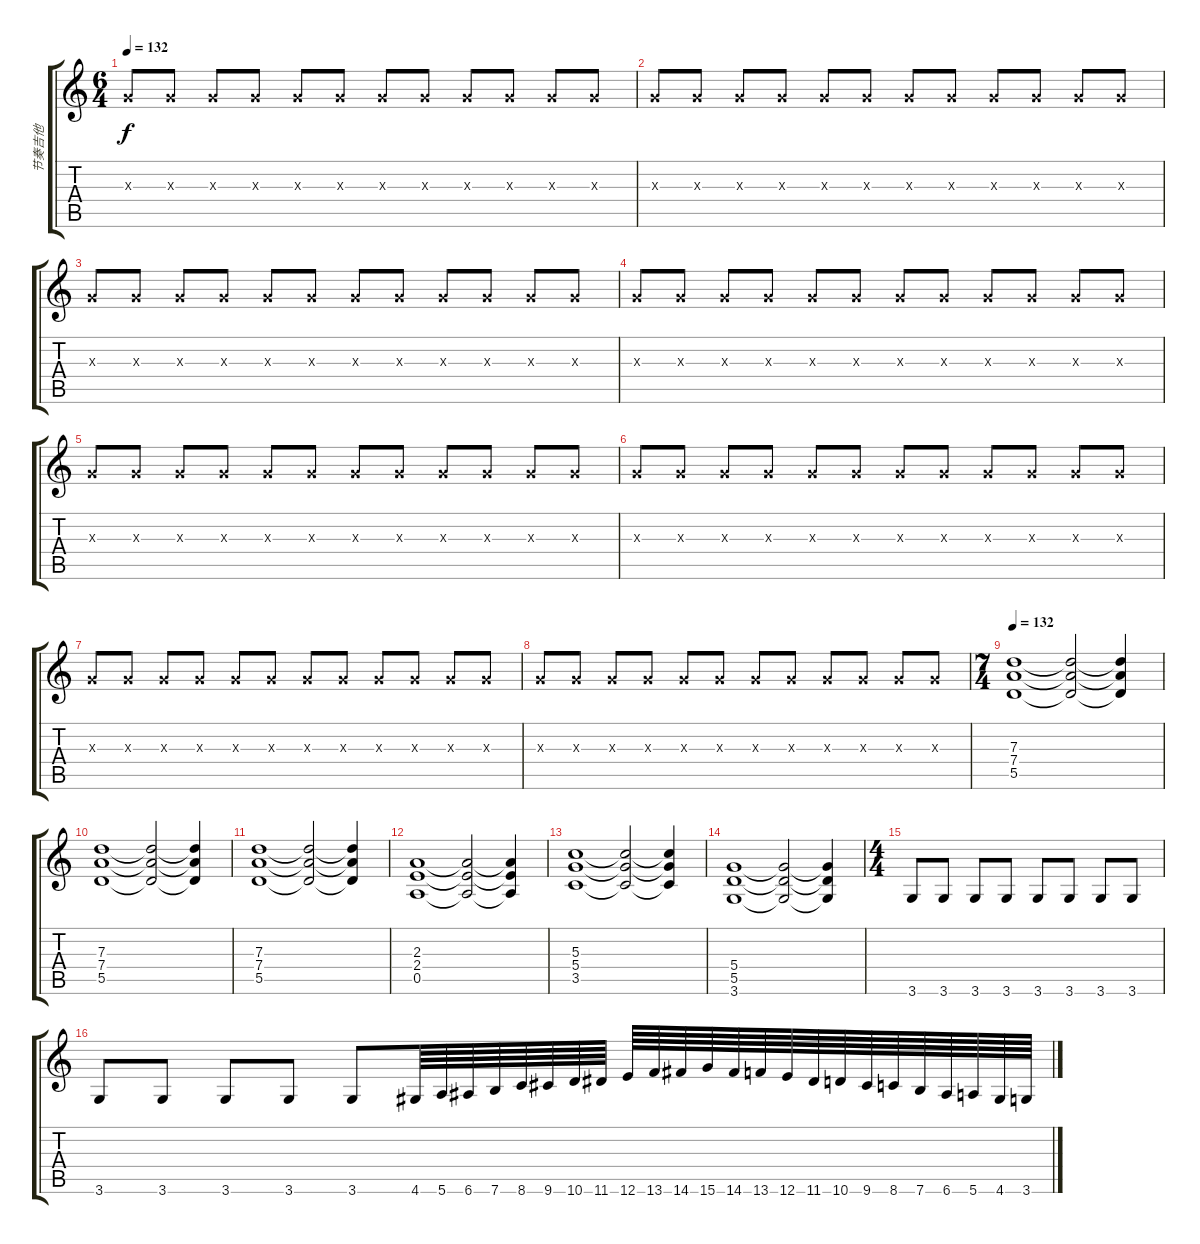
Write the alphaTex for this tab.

\track ("节奏吉他" "节奏吉他") {instrument distortionguitar}
\staff {score tabs}
\tuning (E4 B3 G3 D3 A2 E2) {hide}
\ts (6 4)
\tempo 132
\tempo 50
\tempo 126
\tempo 132
\clef g2
\ks c
0.3{x}.8{dy f volume 8 instrument electricguitarclean} 0.3{x}.8 0.3{x}.8 0.3{x}.8 0.3{x}.8 0.3{x}.8 0.3{x}.8 0.3{x}.8 0.3{x}.8 0.3{x}.8 0.3{x}.8 0.3{x}.8 |
0.3{x}.8 0.3{x}.8 0.3{x}.8 0.3{x}.8 0.3{x}.8 0.3{x}.8 0.3{x}.8 0.3{x}.8 0.3{x}.8 0.3{x}.8 0.3{x}.8 0.3{x}.8 |
0.3{x}.8 0.3{x}.8 0.3{x}.8 0.3{x}.8 0.3{x}.8 0.3{x}.8 0.3{x}.8 0.3{x}.8 0.3{x}.8 0.3{x}.8 0.3{x}.8 0.3{x}.8 |
0.3{x}.8 0.3{x}.8 0.3{x}.8 0.3{x}.8 0.3{x}.8 0.3{x}.8 0.3{x}.8 0.3{x}.8 0.3{x}.8 0.3{x}.8 0.3{x}.8 0.3{x}.8 |
0.3{x}.8 0.3{x}.8 0.3{x}.8 0.3{x}.8 0.3{x}.8 0.3{x}.8 0.3{x}.8 0.3{x}.8 0.3{x}.8 0.3{x}.8 0.3{x}.8 0.3{x}.8 |
0.3{x}.8 0.3{x}.8 0.3{x}.8 0.3{x}.8 0.3{x}.8 0.3{x}.8 0.3{x}.8 0.3{x}.8 0.3{x}.8 0.3{x}.8 0.3{x}.8 0.3{x}.8 |
0.3{x}.8 0.3{x}.8 0.3{x}.8 0.3{x}.8 0.3{x}.8 0.3{x}.8 0.3{x}.8 0.3{x}.8 0.3{x}.8 0.3{x}.8 0.3{x}.8 0.3{x}.8 |
0.3{x}.8 0.3{x}.8 0.3{x}.8 0.3{x}.8 0.3{x}.8 0.3{x}.8 0.3{x}.8 0.3{x}.8 0.3{x}.8 0.3{x}.8 0.3{x}.8 0.3{x}.8 |
\ts (7 4)
\tempo 132
(7.3 7.4 5.5).1{volume 16 balance 8 instrument overdrivenguitar} (7.3{t} 7.4{t} 5.5{t}).2 (7.3{t} 7.4{t} 5.5{t}).4 |
(7.3 7.4 5.5).1 (7.3{t} 7.4{t} 5.5{t}).2 (7.3{t} 7.4{t} 5.5{t}).4 |
(7.3 7.4 5.5).1 (7.3{t} 7.4{t} 5.5{t}).2 (7.3{t} 7.4{t} 5.5{t}).4 |
(2.3 2.4 0.5).1 (2.3{t} 2.4{t} 0.5{t}).2 (2.3{t} 2.4{t} 0.5{t}).4 |
(5.3 5.4 3.5).1 (5.3{t} 5.4{t} 3.5{t}).2 (5.3{t} 5.4{t} 3.5{t}).4 |
(5.4 5.5 3.6).1 (5.4{t} 5.5{t} 3.6{t}).2 (5.4{t} 5.5{t} 3.6{t}).4 |
\ts (4 4)
3.6.8 3.6.8 3.6.8 3.6.8 3.6.8 3.6.8 3.6.8 3.6.8 |
3.6.8 3.6.8 3.6.8 3.6.8 3.6.8 4.6.64 5.6.64 6.6.64 7.6.64 8.6.64 9.6.64 10.6.64 11.6.64 12.6.64 13.6.64 14.6.64 15.6.64 14.6.64 13.6.64 12.6.64 11.6.64 10.6.64 9.6.64 8.6.64 7.6.64 6.6.64 5.6.64 4.6.64 3.6.64
